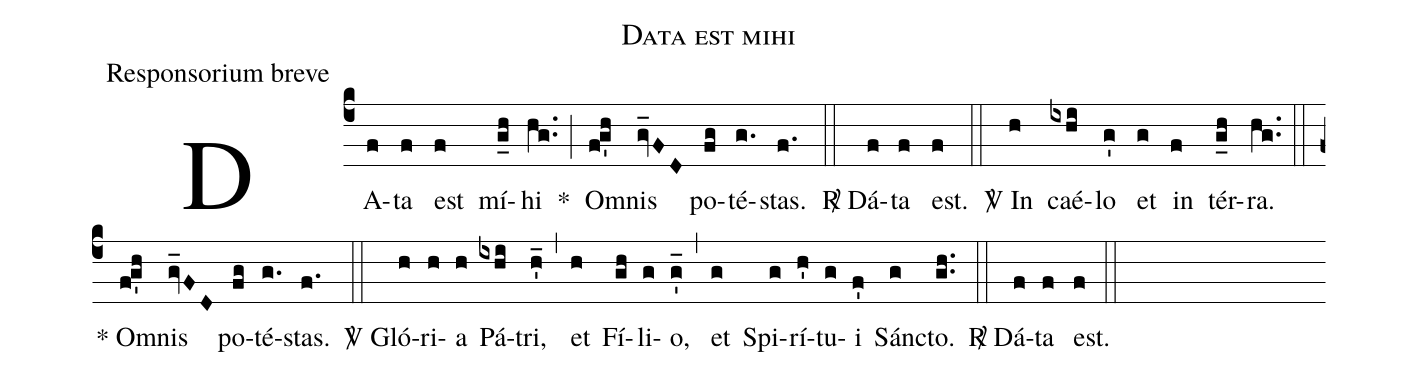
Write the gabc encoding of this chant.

name:Data est mihi;
office-part:Responsorium breve;
%%
(c4)DA(f)ta(f) est(f) mí(g_h)hi(hg..) *(;)
O(f!g'h)mnis(gv_FD) po(fg)té(g.)stas.(f.) (::)
<sp>R/</sp>~Dá(f)ta(f) est.(f) (::)
<sp>V/</sp>~In(h) caé(ixhi)lo(g') et(g) in(f) tér(g_h)ra.(hg..) (::)
*~O(f!g'h)mnis(gv_FD) po(fg)té(g.)stas.(f.) (::)
<sp>V/</sp>~Gló(h)ri(h)a(h) Pá(ixhi)tri,(h'_) (,) et(h) Fí(gh)li(g)o,(g'_) (,) et(g) Spi(g)rí(h')tu(g)i(f') Sán(g)cto.(gh..) (::)
<sp>R/</sp>~Dá(f)ta(f) est.(f) (::)
